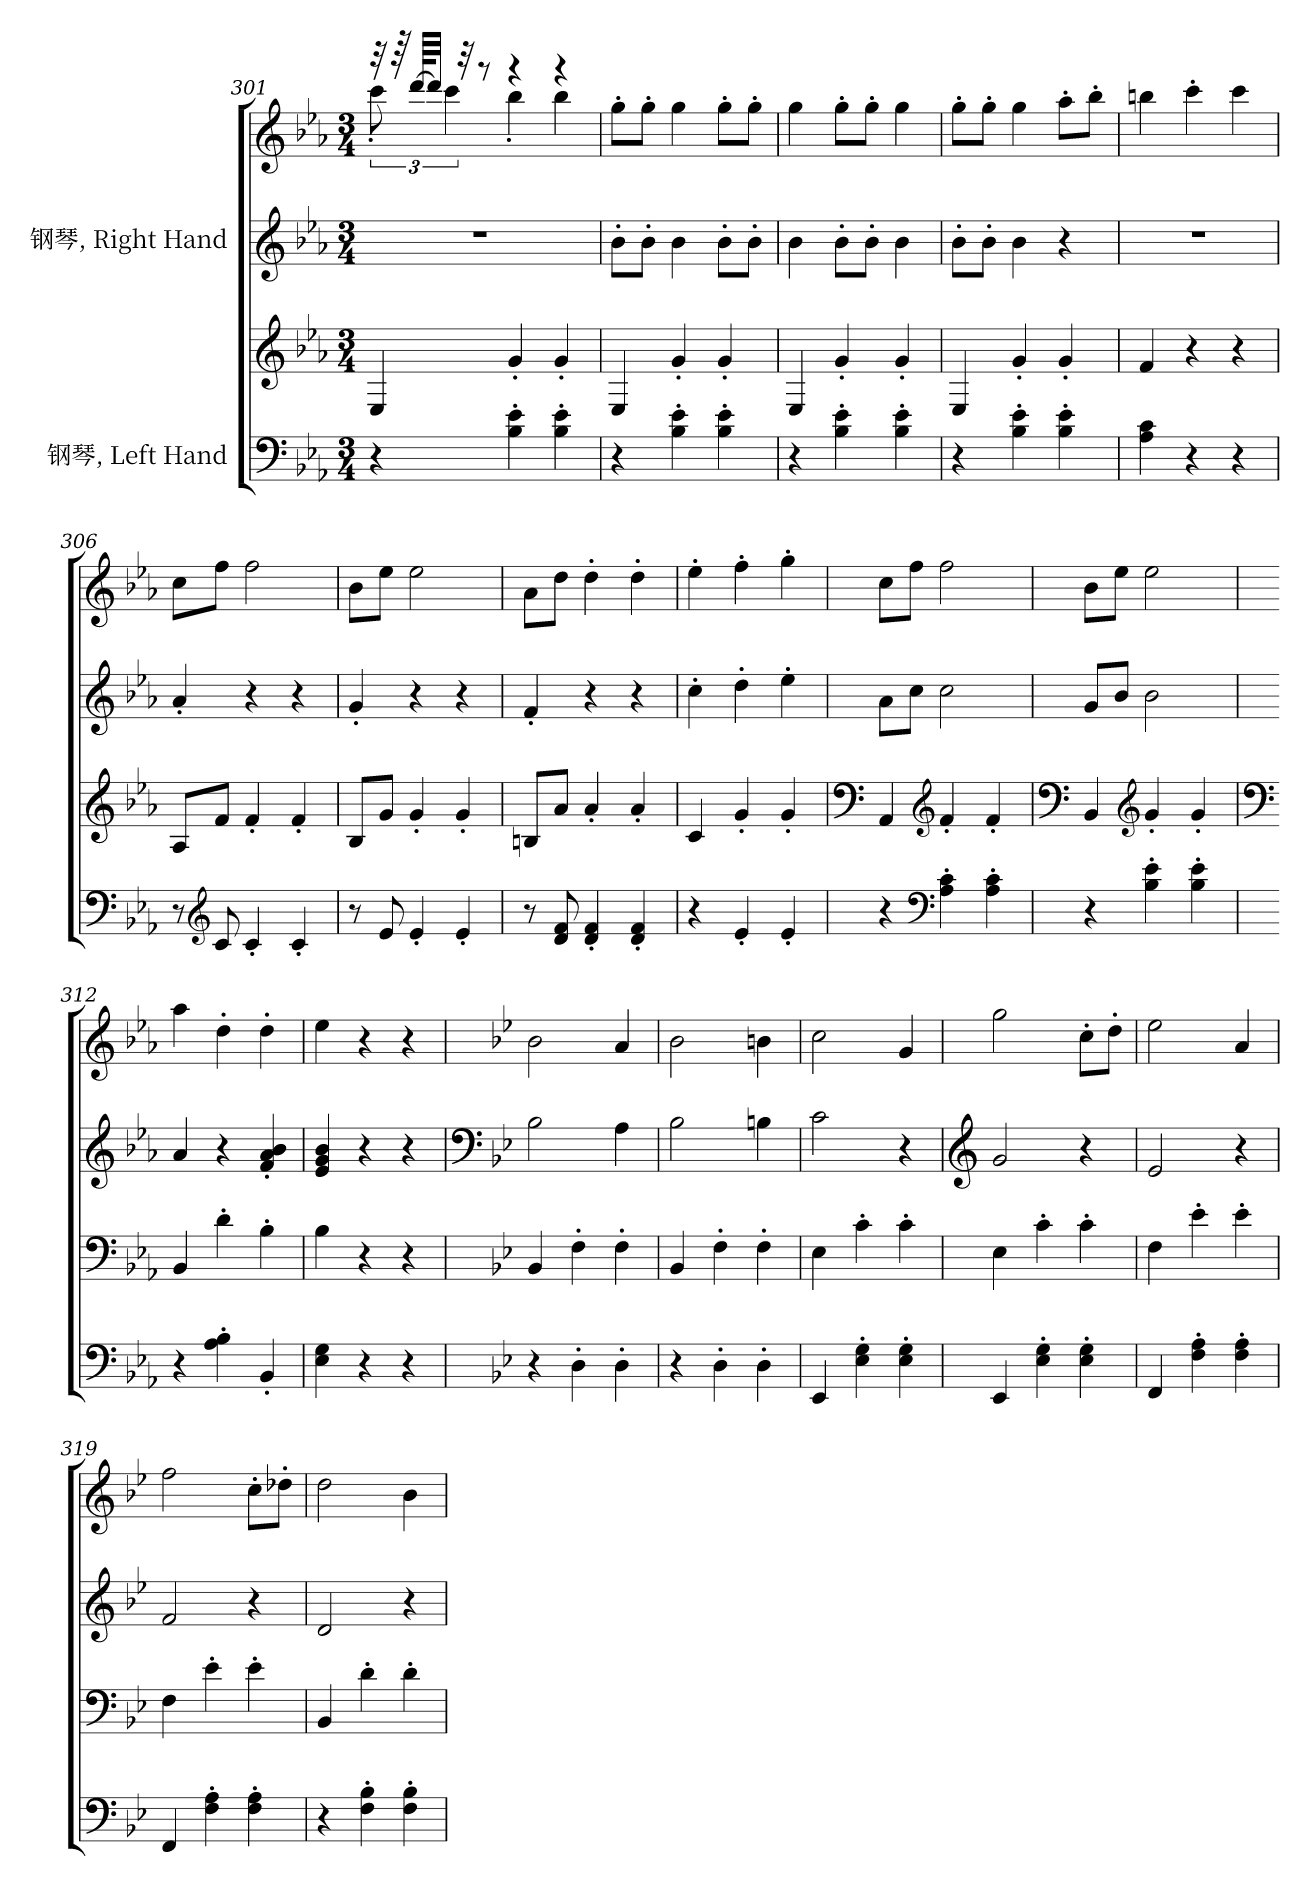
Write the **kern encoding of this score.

**kern	**kern	**kern	**kern
*part2	*part2	*part1	*part1
*staff4	*staff3	*staff2	*staff1
*I"钢琴, Left Hand	*	*I"钢琴, Right Hand	*
*clefF4	*clefG2	*clefG2	*clefG2
*k[b-e-a-]	*k[b-e-a-]	*k[b-e-a-]	*k[b-e-a-]
*M3/4	*M3/4	*M3/4	*M3/4
=301	=301	=301	=301
*	*	*	*^
4r	4E-/	2.r	32r	12ccc'\
.	.	.	64r	.
.	.	.	[64ddd/KLLL	.
.	.	.	32ddd/JJJ]	.
.	.	.	.	6ccc\
.	.	.	32r	.
.	.	.	8r	.
4B-\' 4e-\'	4g'/	.	4r	4bb-'\
4B-\' 4e-\'	4g'/	.	4r	4bb-\
*	*	*	*v	*v
=302	=302	=302	=302
4r	4E-/	8b-'\L	8gg'\L
.	.	8b-'\J	8gg'\J
4B-\' 4e-\'	4g'/	4b-\	4gg\
4B-\' 4e-\'	4g'/	8b-'\L	8gg'\L
.	.	8b-'\J	8gg'\J
=303	=303	=303	=303
4r	4E-/	4b-\	4gg\
4B-\' 4e-\'	4g'/	8b-'\L	8gg'\L
.	.	8b-'\J	8gg'\J
4B-\' 4e-\'	4g'/	4b-\	4gg\
=304	=304	=304	=304
4r	4E-/	8b-'\L	8gg'\L
.	.	8b-'\J	8gg'\J
4B-\' 4e-\'	4g'/	4b-\	4gg\
4B-\' 4e-\'	4g'/	4r	8aa-'\L
.	.	.	8bb-'\J
!!LO:PB:g=z
=305	=305	=305	=305
4A-\ 4c\	4f/	2.r	4bbn\
4r	4r	.	4ccc'\
4r	4r	.	4ccc\
=306	=306	=306	=306
8r	8A-/L	4a-'/	8cc\L
*clefG2	*	*	*
8c/	8f/J	.	8ff\J
4c'/	4f'/	4r	2ff\
4c'/	4f'/	4r	.
=307	=307	=307	=307
8r	8B-/L	4g'/	8b-\L
8e-/	8g/J	.	8ee-\J
4e-'/	4g'/	4r	2ee-\
4e-'/	4g'/	4r	.
=308	=308	=308	=308
8r	8Bn/L	4f'/	8a-\L
8d/ 8f/	8a-/J	.	8dd\J
4d/' 4f/'	4a-'/	4r	4dd'\
4d/' 4f/'	4a-'/	4r	4dd'\
=309	=309	=309	=309
4r	4c/	4cc'\	4ee-'\
4e-'/	4g'/	4dd'\	4ff'\
4e-'/	4g'/	4ee-'\	4gg'\
=310	=310	=310	=310
*	*clefF4	*	*
4r	4AA-/	8a-\L	8cc\L
.	.	8cc\J	8ff\J
*clefF4	*clefG2	*	*
4A-\' 4c\'	4f'/	2cc\	2ff\
4A-\' 4c\'	4f'/	.	.
!!LO:LB:g=z
=311	=311	=311	=311
*	*clefF4	*	*
4r	4BB-/	8g/L	8b-\L
.	.	8b-/J	8ee-\J
*	*clefG2	*	*
4B-\' 4e-\'	4g'/	2b-\	2ee-\
4B-\' 4e-\'	4g'/	.	.
=312	=312	=312	=312
*	*clefF4	*	*
4r	4BB-/	4a-/	4aa-\
4A-\' 4B-\'	4d'\	4r	4dd'\
4BB-'/	4B-'\	4f/' 4a-/' 4b-/'	4dd'\
=313	=313	=313	=313
4E-\ 4G\	4B-\	4e-/ 4g/ 4b-/	4ee-\
4r	4r	4r	4r
4r	4r	4r	4r
=314	=314	=314	=314
*	*	*clefF4	*
*k[b-e-]	*k[b-e-]	*k[b-e-]	*k[b-e-]
4r	4BB-/	2B-\	2b-\
4D'\	4F'\	.	.
4D'\	4F'\	4A\	4a/
=315	=315	=315	=315
4r	4BB-/	2B-\	2b-\
4D'\	4F'\	.	.
4D'\	4F'\	4Bn\	4bn\
=316	=316	=316	=316
4EE-/	4E-\	2c\	2cc\
4E-\' 4G\'	4c'\	.	.
4E-\' 4G\'	4c'\	4r	4g/
=317	=317	=317	=317
*	*	*clefG2	*
4EE-/	4E-\	2g/	2gg\
4E-\' 4G\'	4c'\	.	.
4E-\' 4G\'	4c'\	4r	8cc'\L
.	.	.	8dd'\J
!!LO:LB:g=z
=318	=318	=318	=318
4FF/	4F\	2e-/	2ee-\
4F\' 4A\'	4e-'\	.	.
4F\' 4A\'	4e-'\	4r	4a/
=319	=319	=319	=319
4FF/	4F\	2f/	2ff\
4F\' 4A\'	4e-'\	.	.
4F\' 4A\'	4e-'\	4r	8cc'\L
.	.	.	8dd-X'\J
=320	=320	=320	=320
4r	4BB-/	2d/	2dd\
4F\' 4B-\'	4d'\	.	.
4F\' 4B-\'	4d'\	4r	4b-\
=	=	=	=
*-	*-	*-	*-
